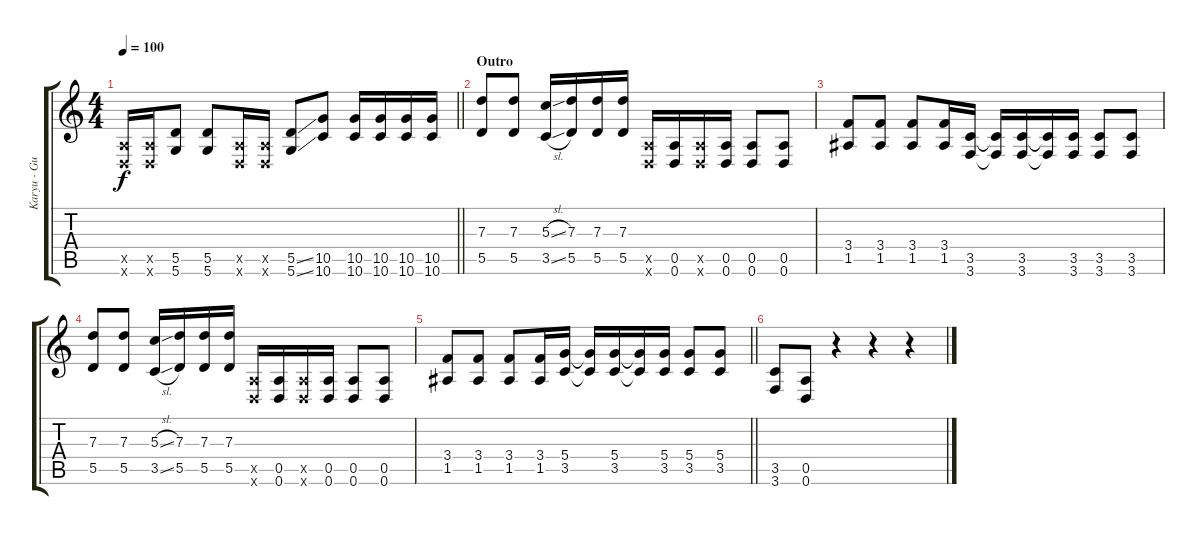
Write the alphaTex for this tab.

\track ("Karyu - Guitar 1" "Karyu - Gu") {instrument distortionguitar}
\staff {score tabs}
\tuning (E4 B3 G3 D3 A2 D2) {hide}
\ts (4 4)
\tempo 100
\clef g2
\barLineRight lightlight
\ks c
(0.5{x} 0.6{x}).16{dy f} (0.5{x} 0.6{x}).16 (5.5 5.6).8 (5.5 5.6).8 (0.5{x} 0.6{x}).16 (0.5{x} 0.6{x}).16 (5.5{ss} 5.6{ss}).8 (10.5 10.6).8 (10.5 10.6).16 (10.5 10.6).16 (10.5 10.6).16 (10.5 10.6).16 |
\section ("" "Outro")
(7.3 5.5).8 (7.3 5.5).8 (5.3{sl} 3.5{sl}).16 (7.3 5.5).16 (7.3 5.5).16 (7.3 5.5).16 (0.5{x} 0.6{x}).16 (0.5 0.6).16 (0.5{x} 0.6{x}).16 (0.5 0.6).16 (0.5 0.6).8 (0.5 0.6).8 |
(3.4 1.5).8 (3.4 1.5).8 (3.4 1.5).8 (3.4 1.5).16 (3.5 3.6).16 (3.5{t} 3.6{t}).16 (3.5 3.6).16 (3.5{t} 3.6{t}).16 (3.5 3.6).16 (3.5 3.6).8 (3.5 3.6).8 |
(7.3 5.5).8 (7.3 5.5).8 (5.3{sl} 3.5{sl}).16 (7.3 5.5).16 (7.3 5.5).16 (7.3 5.5).16 (0.5{x} 0.6{x}).16 (0.5 0.6).16 (0.5{x} 0.6{x}).16 (0.5 0.6).16 (0.5 0.6).8 (0.5 0.6).8 |
\barLineRight lightlight
(3.4 1.5).8 (3.4 1.5).8 (3.4 1.5).8 (3.4 1.5).16 (5.4 3.5).16 (5.4{t} 3.5{t}).16 (5.4 3.5).16 (5.4{t} 3.5{t}).16 (5.4 3.5).16 (5.4 3.5).8 (5.4 3.5).8 |
(3.5 3.6).8 (0.5 0.6).8 r.4 r.4 r.4
